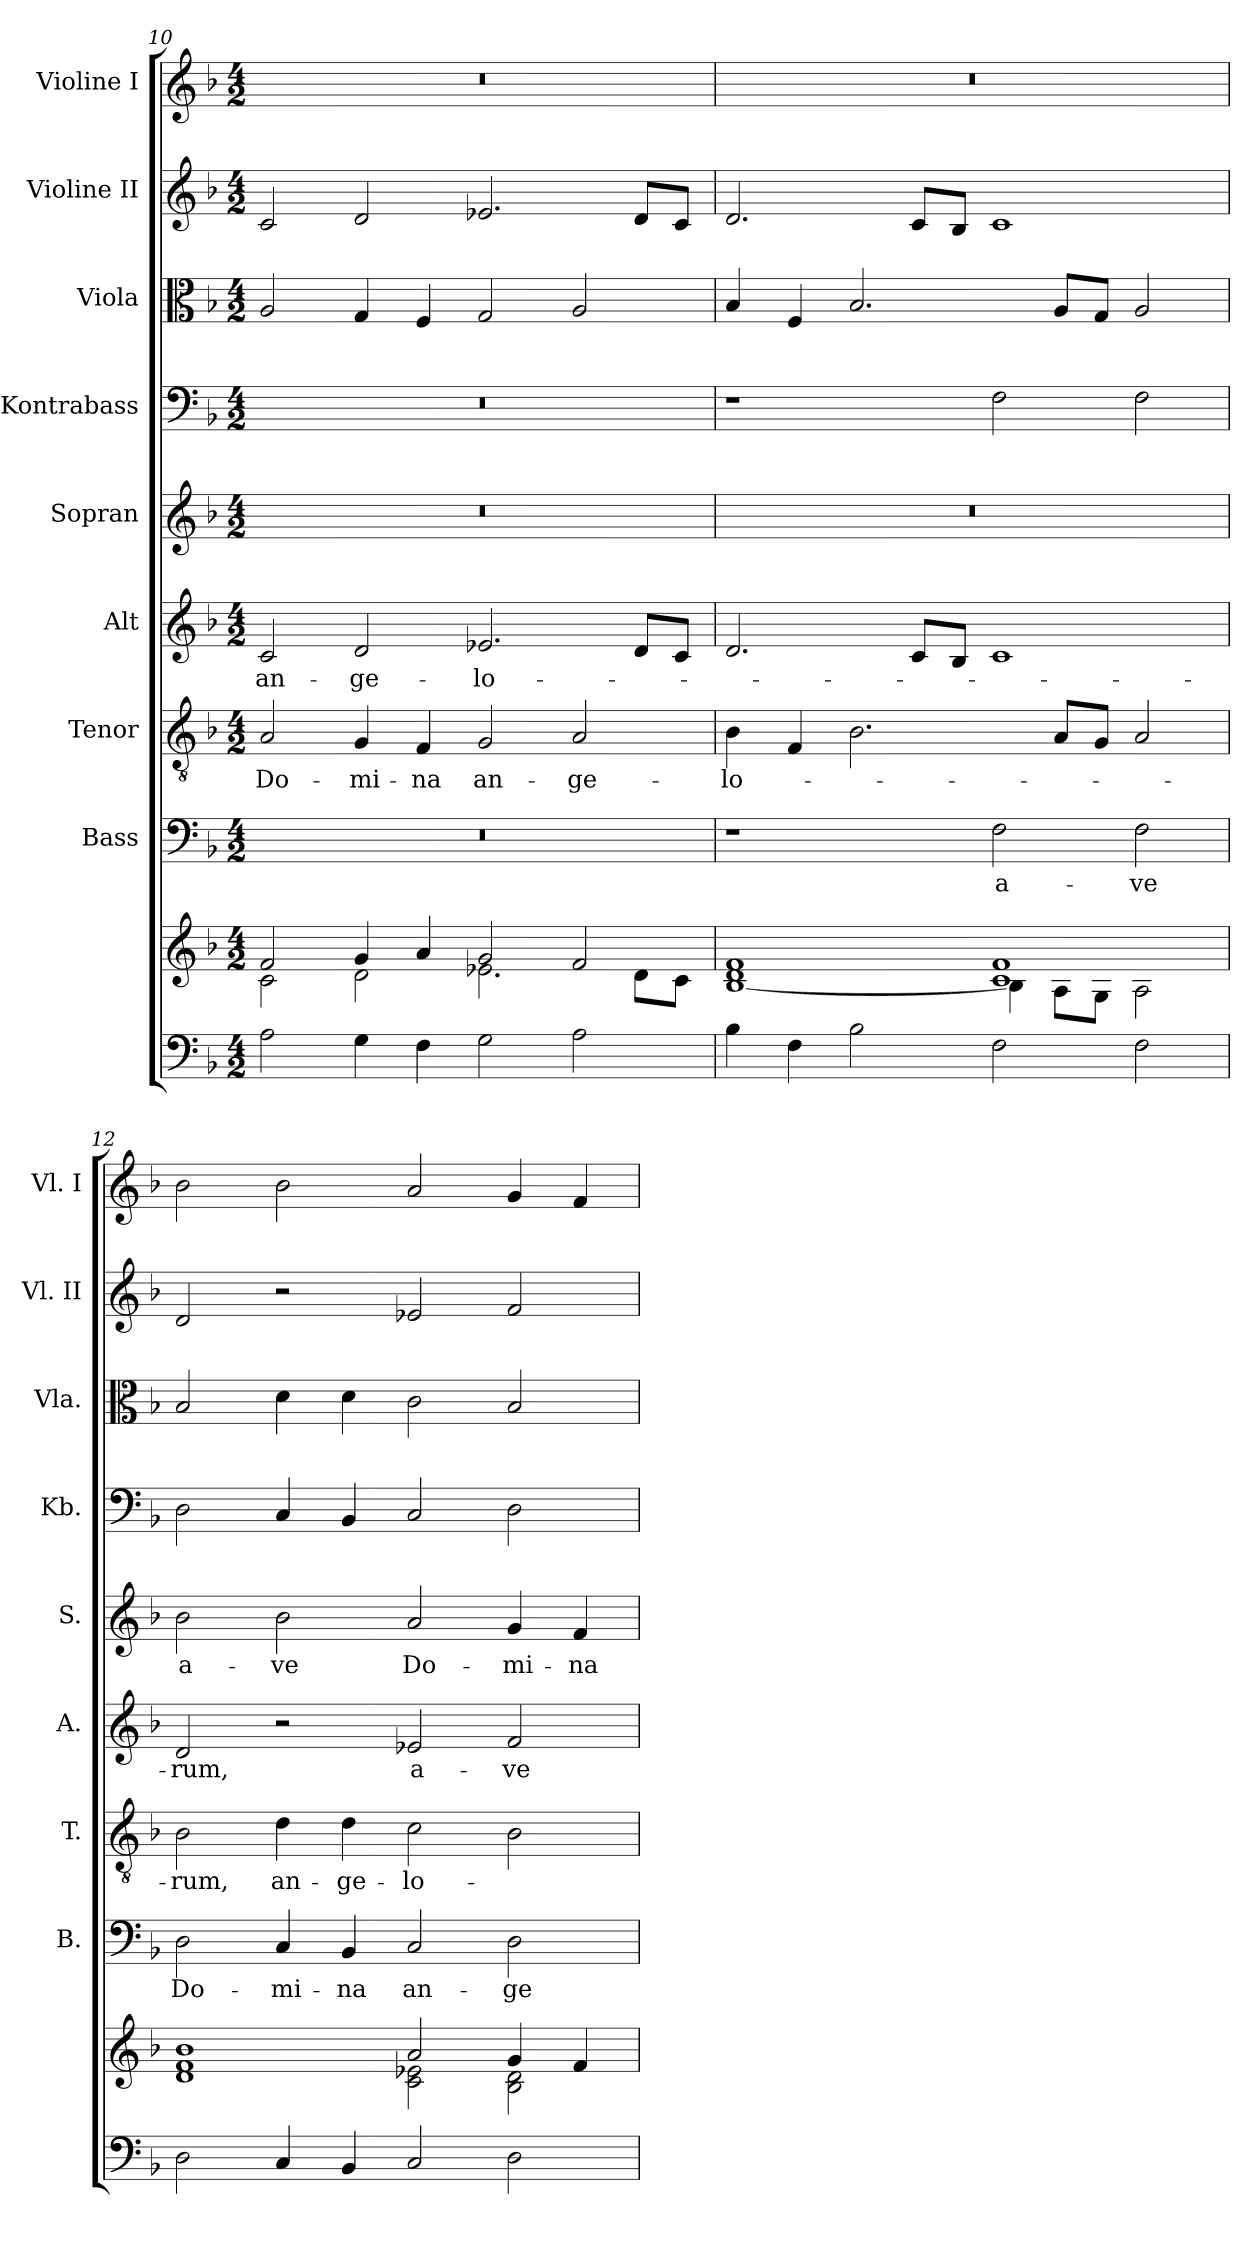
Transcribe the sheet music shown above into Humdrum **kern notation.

**kern	**kern	**kern	**text	**kern	**text	**kern	**text	**kern	**text	**kern	**kern	**kern	**kern
*part9	*part9	*part8	*part8	*part7	*part7	*part6	*part6	*part5	*part5	*part4	*part3	*part2	*part1
*staff10	*staff9	*staff8	*staff8	*staff7	*staff7	*staff6	*staff6	*staff5	*staff5	*staff4	*staff3	*staff2	*staff1
*	*	*I"Bass	*	*I"Tenor	*	*I"Alt	*	*I"Sopran	*	*I"Kontrabass	*I"Viola	*I"Violine II	*I"Violine I
*	*	*I'B.	*	*I'T.	*	*I'A.	*	*I'S.	*	*I'Kb.	*I'Vla.	*I'Vl. II	*I'Vl. I
!!LO:PB:g=z
*clefF4	*clefG2	*clefF4	*	*clefGv2	*	*clefG2	*	*clefG2	*	*clefF4	*clefC3	*clefG2	*clefG2
*	*	*	*	*	*	*	*	*	*	*ITrd7c12	*	*	*
*k[b-]	*k[b-]	*k[b-]	*	*k[b-]	*	*k[b-]	*	*k[b-]	*	*k[b-]	*k[b-]	*k[b-]	*k[b-]
*F:	*F:	*F:	*	*F:	*	*F:	*	*F:	*	*F:	*F:	*F:	*F:
*M4/2	*M4/2	*M4/2	*	*M4/2	*	*M4/2	*	*M4/2	*	*M4/2	*M4/2	*M4/2	*M4/2
=10	=10	=10	=10	=10	=10	=10	=10	=10	=10	=10	=10	=10	=10
*	*^	*	*	*	*	*	*	*	*	*	*	*	*
!	!	!	!	!	!	!LO:LY:b	!	!LO:LY:b	!	!	!	!	!	!
2A\	2f/	2c\	0r	.	2A/	Do-	2c/	an-	0r	.	0r	2A/	2c/	0r
!	!	!	!	!	!	!LO:LY:b	!	!LO:LY:b	!	!	!	!	!	!
4G\	4g/	2d\	.	.	4G/	-mi-	2d/	-ge-	.	.	.	4G/	2d/	.
!	!	!	!	!	!	!LO:LY:b	!	!	!	!	!	!	!	!
4F\	4a/	.	.	.	4F/	-na	.	.	.	.	.	4F/	.	.
!	!	!	!	!	!	!LO:LY:b	!	!LO:LY:b	!	!	!	!	!	!
2G\	2g/	2.e-X\	.	.	2G/	an-	2.e-X/	-lo-	.	.	.	2G/	2.e-X/	.
!	!	!	!	!	!	!LO:LY:b	!	!	!	!	!	!	!	!
2A\	2f/	.	.	.	2A/	-ge-	.	.	.	.	.	2A/	.	.
.	.	8d\L	.	.	.	.	8d/L	.	.	.	.	.	8d/L	.
.	.	8c\J	.	.	.	.	8c/J	.	.	.	.	.	8c/J	.
=11	=11	=11	=11	=11	=11	=11	=11	=11	=11	=11	=11	=11	=11	=11
!	!	!	!	!	!	!LO:LY:b	!	!	!	!	!	!	!	!
4B-\	1f	[<1B- 1d	1r	.	4B-\	-lo-	2.d/	.	0r	.	1r	4B-/	2.d/	0r
4F\	.	.	.	.	4F/	.	.	.	.	.	.	4F/	.	.
2B-\	.	.	.	.	2.B-\	.	.	.	.	.	.	2.B-/	.	.
.	.	.	.	.	.	.	8c/L	.	.	.	.	.	8c/L	.
.	.	.	.	.	.	.	8B-/J	.	.	.	.	.	8B-/J	.
!	!	!	!	!LO:LY:b	!	!	!	!	!	!	!	!	!	!
2F\	1c 1f	4B-\]	2F\	a-	.	.	1c	.	.	.	2FF\	.	1c	.
.	.	8A\L	.	.	8A/L	.	.	.	.	.	.	8A/L	.	.
.	.	8G\J	.	.	8G/J	.	.	.	.	.	.	8G/J	.	.
!	!	!	!	!LO:LY:b	!	!	!	!	!	!	!	!	!	!
2F\	.	2A\	2F\	-ve	2A/	.	.	.	.	.	2FF\	2A/	.	.
=12	=12	=12	=12	=12	=12	=12	=12	=12	=12	=12	=12	=12	=12	=12
!	!	!	!	!LO:LY:b	!	!LO:LY:b	!	!LO:LY:b	!	!LO:LY:b	!	!	!	!
2D\	1b-	1d 1f	2D\	Do-	2B-\	-rum,	2d/	-rum,	2b-\	a-	2DD\	2B-/	2d/	2b-\
!	!	!	!	!LO:LY:b	!	!LO:LY:b	!	!	!	!LO:LY:b	!	!	!	!
4C/	.	.	4C/	-mi-	4d\	an-	2r	.	2b-\	-ve	4CC/	4d\	2r	2b-\
!	!	!	!	!LO:LY:b	!	!LO:LY:b	!	!	!	!	!	!	!	!
4BB-/	.	.	4BB-/	-na	4d\	-ge-	.	.	.	.	4BBB-/	4d\	.	.
!	!	!	!	!LO:LY:b	!	!LO:LY:b	!	!LO:LY:b	!	!LO:LY:b	!	!	!	!
2C/	2a/	2c\ 2e-X\	2C/	an-	2c\	-lo-	2e-X/	a-	2a/	Do-	2CC/	2c\	2e-X/	2a/
!	!	!	!	!LO:LY:b	!	!	!	!LO:LY:b	!	!LO:LY:b	!	!	!	!
2D\	4g/	2B-\ 2d\	2D\	-ge-	2B-\	.	2f/	-ve	4g/	-mi-	2DD\	2B-/	2f/	4g/
!	!	!	!	!	!	!	!	!	!	!LO:LY:b	!	!	!	!
.	4f/	.	.	.	.	.	.	.	4f/	-na	.	.	.	4f/
*	*v	*v	*	*	*	*	*	*	*	*	*	*	*	*
=	=	=	=	=	=	=	=	=	=	=	=	=	=
*-	*-	*-	*-	*-	*-	*-	*-	*-	*-	*-	*-	*-	*-
